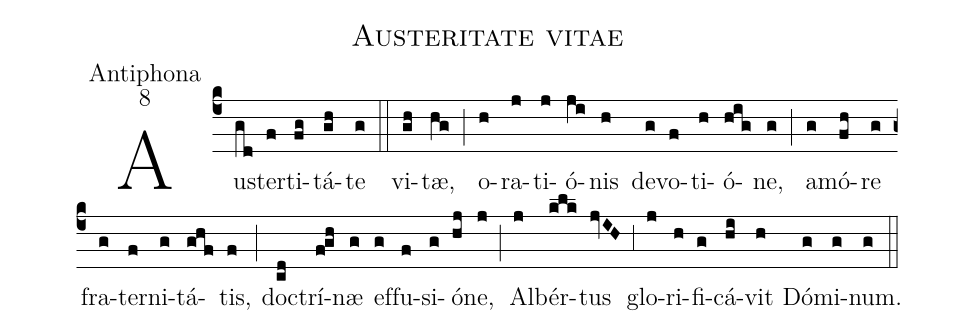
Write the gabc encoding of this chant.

name:Austeritate vitae;
office-part:Antiphona;
mode:8;
%%
(c4) Au(gd)ster(f)ti(fg)tá(gh)te(g) (::)
vi(gh)tæ,(hg) (;) o(h)ra(j)ti(j)ó(ji)nis(h) de(g)vo(f)ti(h)ó(hig)ne,(g) (;) a(g)mó(fh)re(g) fra(g)ter(f)ni(g)tá(ghf)tis,(f) (;) do(cd)ctrí(f!gh)næ(g) ef(g)fu(f)si(g)ó(hj)ne,(j) (;) Al(j)bér(klk)tus(jvIH) (,3) glo(j)ri(h)fi(g)cá(hi)vit(h) Dó(g)mi(g)num.(g) (::)
